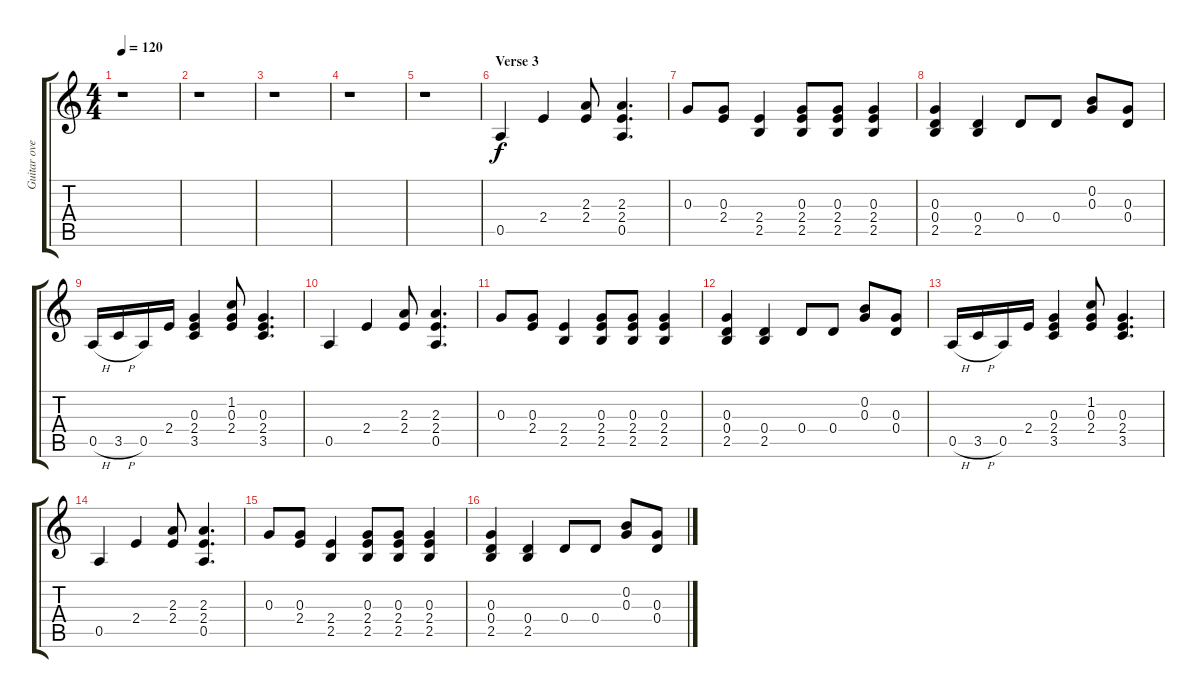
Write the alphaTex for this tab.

\track ("Guitar over dub" "Guitar ove") {instrument acousticguitarsteel}
\staff {score tabs}
\tuning (E4 B3 G3 D3 A2 E2) {hide}
\ts (4 4)
\tempo 120
\clef g2
\ks c
r.1{dy f} |
r.1 |
r.1 |
r.1 |
r.1 |
\section ("" "Verse 3")
0.5.4 2.4.4 (2.3 2.4).8 (2.3 2.4 0.5).4{d} |
0.3.8 (0.3 2.4).8 (2.4 2.5).4 (0.3 2.4 2.5).8 (0.3 2.4 2.5).8 (0.3 2.4 2.5).4 |
(0.3 0.4 2.5).4 (0.4 2.5).4 0.4.8 0.4.8 (0.2 0.3).8 (0.3 0.4).8 |
0.5{h}.16 3.5{h}.16 0.5.16 2.4.16 (0.3 2.4 3.5).4 (1.2 0.3 2.4).8 (0.3 2.4 3.5).4{d} |
0.5.4 2.4.4 (2.3 2.4).8 (2.3 2.4 0.5).4{d} |
0.3.8 (0.3 2.4).8 (2.4 2.5).4 (0.3 2.4 2.5).8 (0.3 2.4 2.5).8 (0.3 2.4 2.5).4 |
(0.3 0.4 2.5).4 (0.4 2.5).4 0.4.8 0.4.8 (0.2 0.3).8 (0.3 0.4).8 |
0.5{h}.16 3.5{h}.16 0.5.16 2.4.16 (0.3 2.4 3.5).4 (1.2 0.3 2.4).8 (0.3 2.4 3.5).4{d} |
0.5.4 2.4.4 (2.3 2.4).8 (2.3 2.4 0.5).4{d} |
0.3.8 (0.3 2.4).8 (2.4 2.5).4 (0.3 2.4 2.5).8 (0.3 2.4 2.5).8 (0.3 2.4 2.5).4 |
(0.3 0.4 2.5).4 (0.4 2.5).4 0.4.8 0.4.8 (0.2 0.3).8 (0.3 0.4).8
